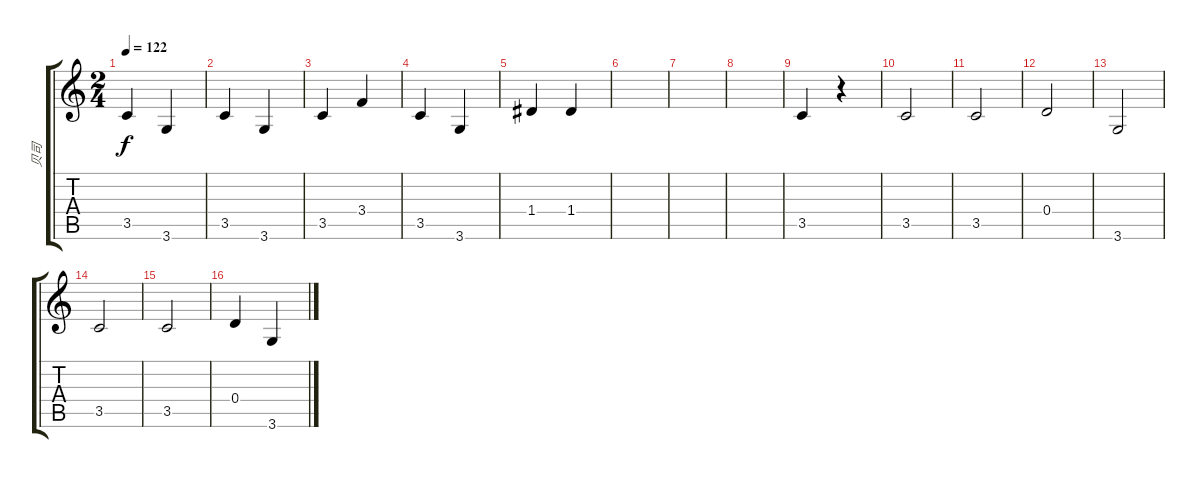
\track ("贝司" "贝司") {instrument electricbasspick}
\staff {score tabs}
\tuning (E4 B3 G3 D3 A2 E2) {hide}
\ts (2 4)
\tempo 122
\clef g2
\ks c
3.5.4{dy f} 3.6.4 |
3.5.4 3.6.4 |
3.5.4 3.4.4 |
3.5.4 3.6.4 |
1.4.4 1.4.4 |
|
|
|
3.5.4 r.4 |
3.5.2 |
3.5.2 |
0.4.2 |
3.6.2 |
3.5.2 |
3.5.2 |
0.4.4 3.6.4
